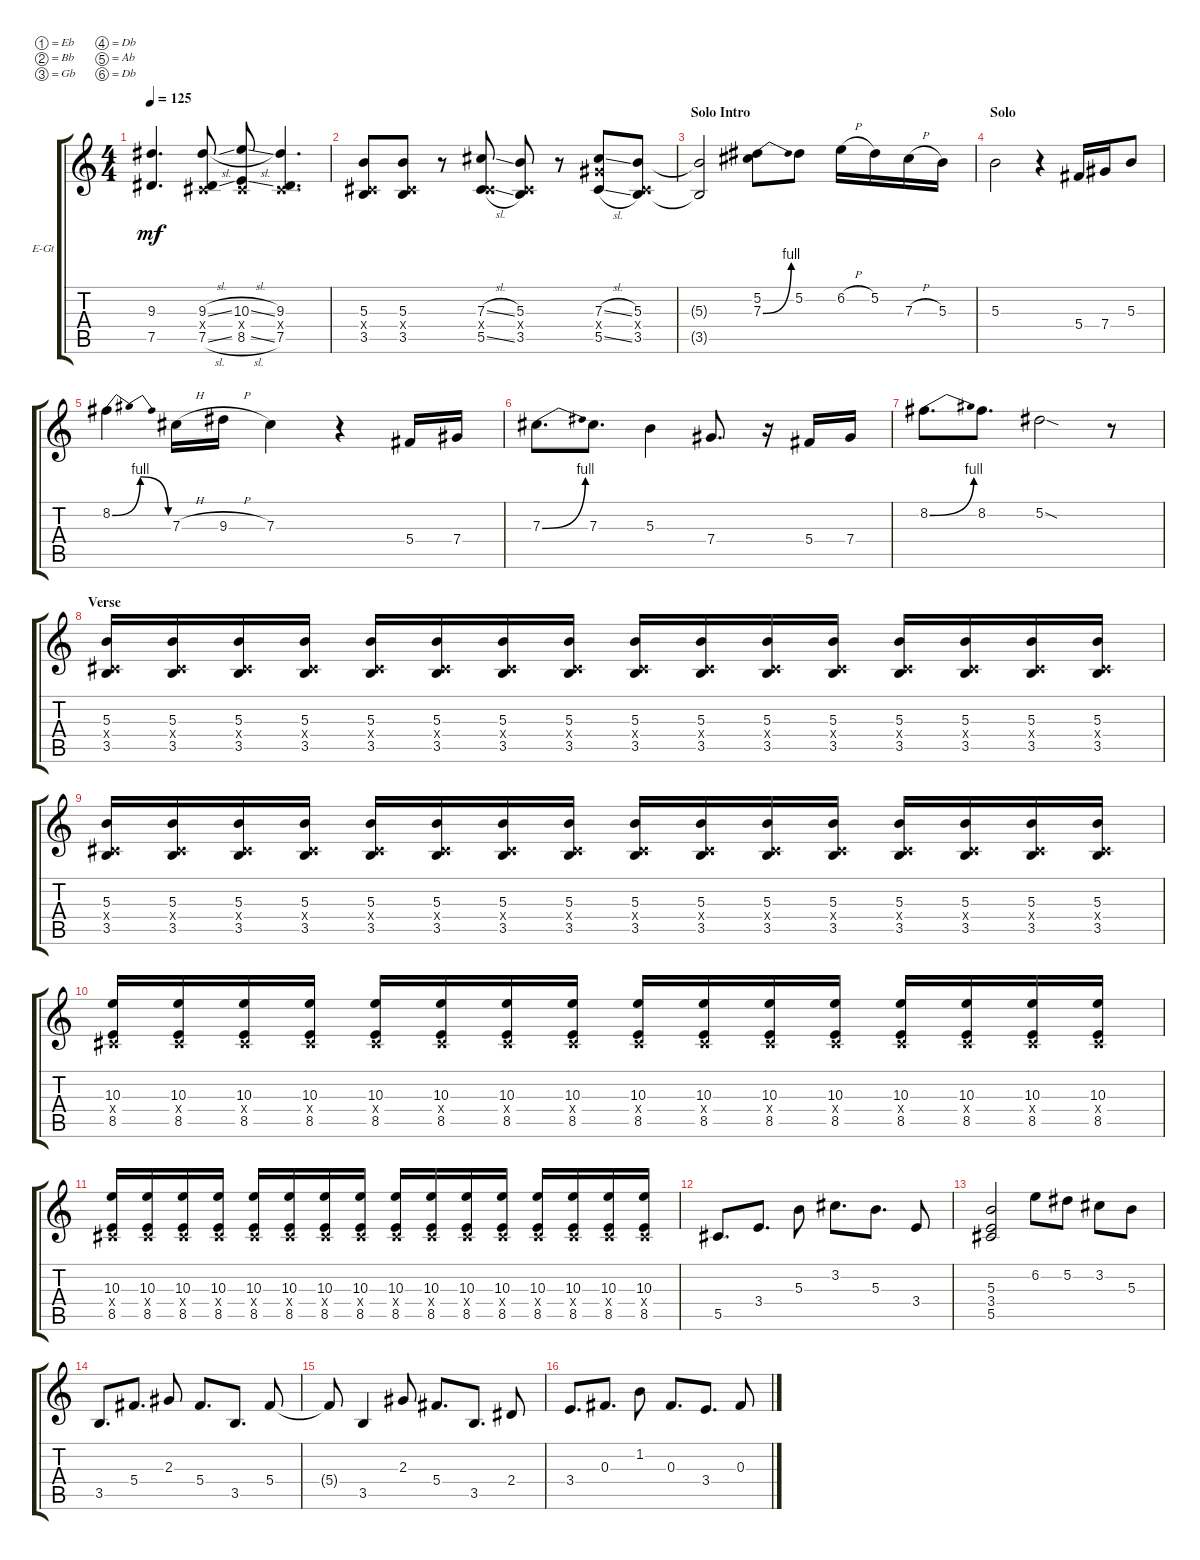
\defaultSystemsLayout 4
\bracketExtendMode groupsimilarinstruments
\firstSystemTrackNameOrientation horizontal
\otherSystemsTrackNameOrientation horizontal
\track ("Guitar 2 (Drive)" "E-Gt") {instrument overdrivenguitar}
\staff {score tabs}
\tuning (Eb4 Bb3 Gb3 Db3 Ab2 Db2)
\ts (4 4)
\tempo 125
\clef g2
\ks c
(7.5{t} 9.3{t}).4{d dy mf} (7.5{sl} 9.3{sl} 0.4{x}).8 (8.5{sl} 10.3{sl} 0.4{x}).8 (7.5 9.3 0.4{x}).4{d} |
(3.5 5.3 0.4{x}).8 (5.3 3.5 0.4{x}).8 r.8 (7.3{sl} 5.5{sl} 0.4{x}).8 (3.5 5.3 0.4{x}).8 r.8 (7.3{sl} 5.5{sl} 7.4{x}).8 (5.3 3.5 0.4{x}).8 |
\section ("" "Solo Intro")
(3.5{t} 5.3{t}).2 (7.3{be (bend 0 0 15 4)} 5.2).8 5.2.8 6.2{h}.16 5.2.16 7.3{h}.16 5.3.16 |
\section ("" "Solo")
5.3.2 r.4 5.4.16 7.4.16 5.3.8 |
8.2{be (bendrelease 0 0 10.2 4 20.4 4 30 0)}.4 7.3{h}.16 9.3{h}.16 7.3.4 r.4 5.4.16 7.4.16 |
7.3{be (bend 0 0 15 4)}.8{d} 7.3.8{d} 5.3.4 7.4.8{d} r.16 5.4.16 7.4.16 |
8.2{be (bend 0 0 15 4)}.8{d} 8.2.8{d} 5.2{sod}.2 r.8 |
\section ("" "Verse")
(3.5 5.3 0.4{x}).16 (3.5 5.3 0.4{x}).16 (3.5 5.3 0.4{x}).16 (3.5 5.3 0.4{x}).16 (3.5 5.3 0.4{x}).16 (3.5 5.3 0.4{x}).16 (3.5 5.3 0.4{x}).16 (3.5 5.3 0.4{x}).16 (3.5 5.3 0.4{x}).16 (3.5 5.3 0.4{x}).16 (3.5 5.3 0.4{x}).16 (3.5 5.3 0.4{x}).16 (3.5 5.3 0.4{x}).16 (3.5 5.3 0.4{x}).16 (3.5 5.3 0.4{x}).16 (3.5 5.3 0.4{x}).16 |
(3.5 5.3 0.4{x}).16 (3.5 5.3 0.4{x}).16 (3.5 5.3 0.4{x}).16 (3.5 5.3 0.4{x}).16 (3.5 5.3 0.4{x}).16 (3.5 5.3 0.4{x}).16 (3.5 5.3 0.4{x}).16 (3.5 5.3 0.4{x}).16 (3.5 5.3 0.4{x}).16 (3.5 5.3 0.4{x}).16 (3.5 5.3 0.4{x}).16 (3.5 5.3 0.4{x}).16 (3.5 5.3 0.4{x}).16 (3.5 5.3 0.4{x}).16 (3.5 5.3 0.4{x}).16 (3.5 5.3 0.4{x}).16 |
(8.5 10.3 0.4{x}).16 (8.5 10.3 0.4{x}).16 (8.5 10.3 0.4{x}).16 (8.5 10.3 0.4{x}).16 (8.5 10.3 0.4{x}).16 (8.5 10.3 0.4{x}).16 (8.5 10.3 0.4{x}).16 (8.5 10.3 0.4{x}).16 (8.5 10.3 0.4{x}).16 (8.5 10.3 0.4{x}).16 (8.5 10.3 0.4{x}).16 (8.5 10.3 0.4{x}).16 (8.5 10.3 0.4{x}).16 (8.5 10.3 0.4{x}).16 (8.5 10.3 0.4{x}).16 (8.5 10.3 0.4{x}).16 |
(8.5 10.3 0.4{x}).16 (8.5 10.3 0.4{x}).16 (8.5 10.3 0.4{x}).16 (8.5 10.3 0.4{x}).16 (8.5 10.3 0.4{x}).16 (8.5 10.3 0.4{x}).16 (8.5 10.3 0.4{x}).16 (8.5 10.3 0.4{x}).16 (8.5 10.3 0.4{x}).16 (8.5 10.3 0.4{x}).16 (8.5 10.3 0.4{x}).16 (8.5 10.3 0.4{x}).16 (8.5 10.3 0.4{x}).16 (8.5 10.3 0.4{x}).16 (8.5 10.3 0.4{x}).16 (8.5 10.3 0.4{x}).16 |
5.5.8{d} 3.4.8{d} 5.3.8 3.2.8{d} 5.3.8{d} 3.4.8 |
(5.5 3.4 5.3).2 6.2.8 5.2.8 3.2.8 5.3.8 |
3.5.8{d} 5.4.8{d} 2.3.8 5.4.8{d} 3.5.8{d} 5.4.8 |
5.4{t}.8 3.5.4 2.3.8 5.4.8{d} 3.5.8{d} 2.4.8 |
3.4.8{d} 0.3.8{d} 1.2.8 0.3.8{d} 3.4.8{d} 0.3.8
